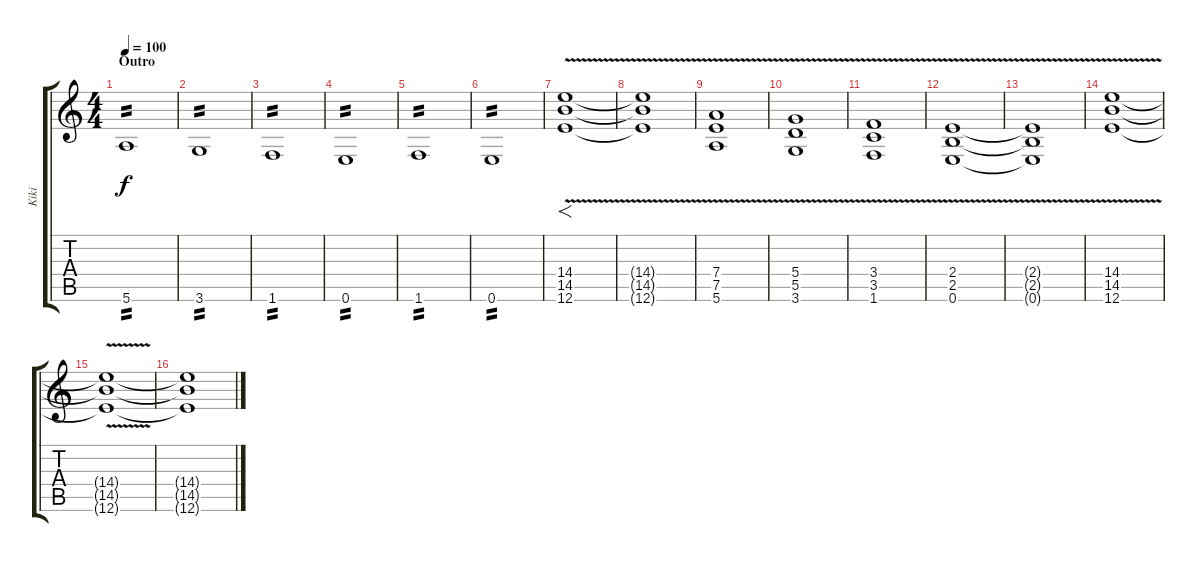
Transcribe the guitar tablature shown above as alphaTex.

\track ("Kiki" "Kiki") {instrument distortionguitar}
\staff {score tabs}
\tuning (E4 B3 G3 D3 A2 E2) {hide}
\ts (4 4)
\section ("" "Outro")
\tempo 100
\clef g2
\ks c
5.6.1{tp 2 dy f volume 16} |
3.6.1{tp 2} |
1.6.1{tp 2} |
0.6.1{tp 2} |
1.6.1{tp 2} |
0.6.1{tp 2} |
(14.4{v} 14.5 12.6).1{f} |
(14.4{t} 14.5{t} 12.6{t}).1 |
(7.4 7.5{v} 5.6).1 |
(5.4 5.5{v} 3.6).1 |
(3.4 3.5{v} 1.6).1 |
(2.4 2.5{v} 0.6).1 |
(2.4{t} 2.5{t} 0.6{t}).1 |
(14.4{v} 14.5 12.6).1 |
(14.4{t} 14.5{t} 12.6{t}).1 |
(14.4{t} 14.5{t} 12.6{t}).1
